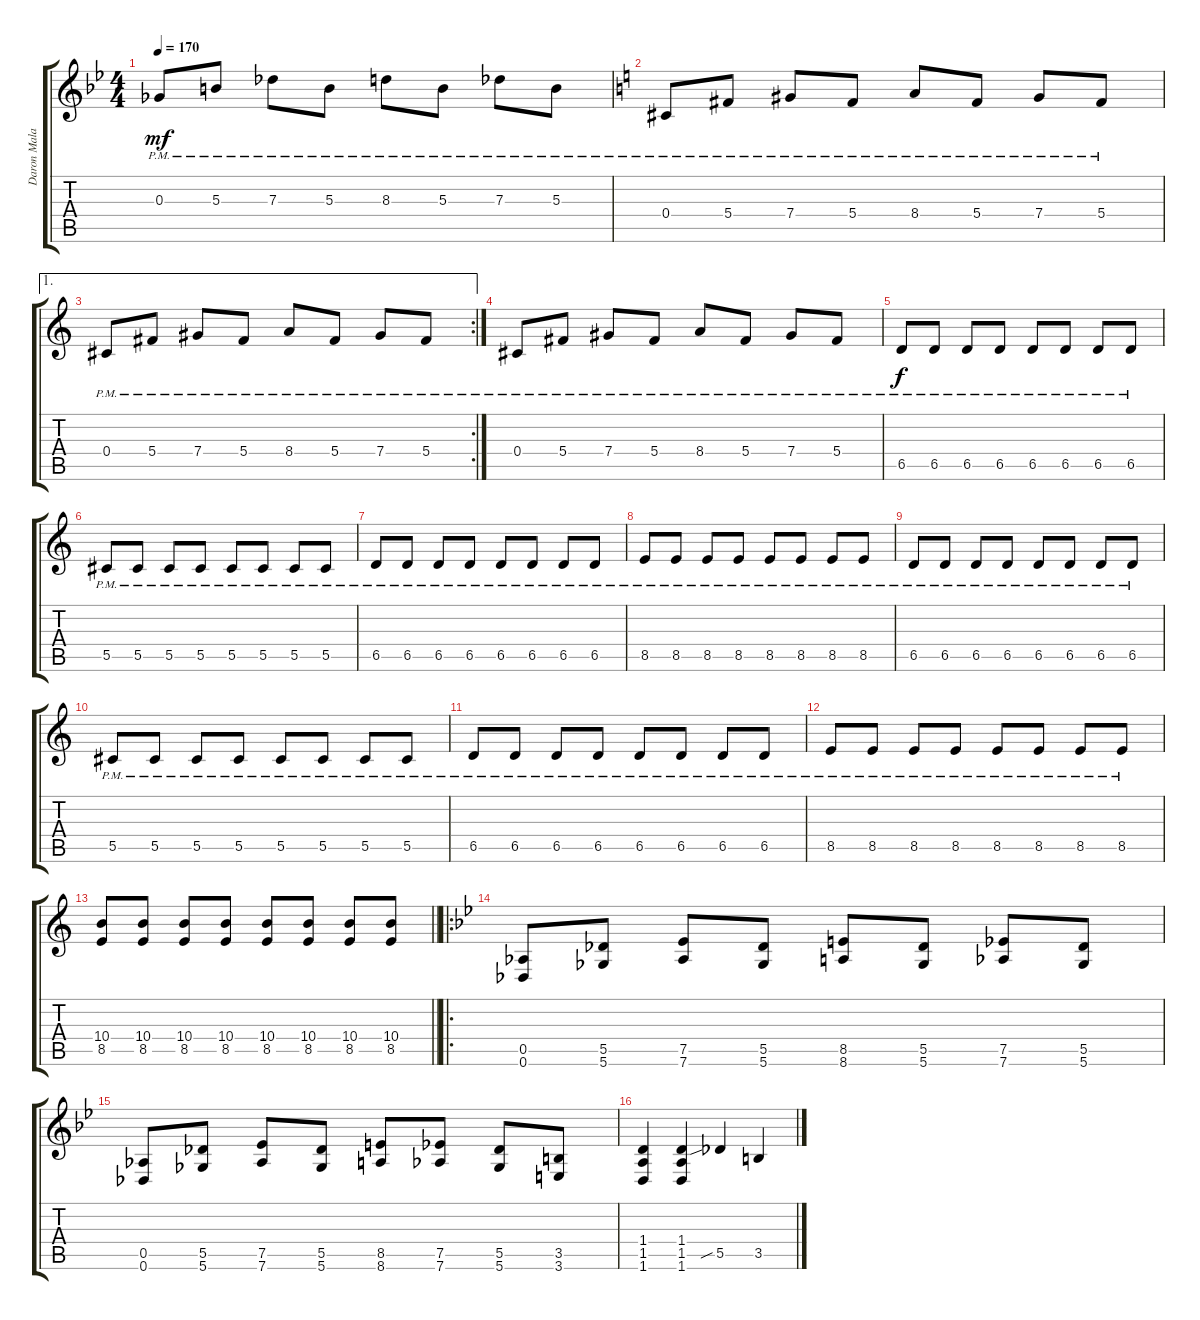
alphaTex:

\track ("Daron Malakian" "Daron Mala") {instrument distortionguitar}
\staff {score tabs}
\tuning (Eb4 Bb3 Gb3 Db3 Ab2 Db2) {hide}
\ts (4 4)
\tempo 170
\clef g2
\ks gminor
0.3{pm}.8{dy mf} 5.3{pm}.8 7.3{pm}.8 5.3{pm}.8 8.3{pm}.8 5.3{pm}.8 7.3{pm}.8 5.3{pm}.8 |
\ks c
0.4{pm}.8 5.4{pm}.8 7.4{pm}.8 5.4{pm}.8 8.4{pm}.8 5.4{pm}.8 7.4{pm}.8 5.4{pm}.8 |
\ae 1
\rc 2
0.4{pm}.8 5.4{pm}.8 7.4{pm}.8 5.4{pm}.8 8.4{pm}.8 5.4{pm}.8 7.4{pm}.8 5.4{pm}.8 |
0.4{pm}.8 5.4{pm}.8 7.4{pm}.8 5.4{pm}.8 8.4{pm}.8 5.4{pm}.8 7.4{pm}.8 5.4{pm}.8 |
6.5{pm}.8{dy f} 6.5{pm}.8 6.5{pm}.8 6.5{pm}.8 6.5{pm}.8 6.5{pm}.8 6.5{pm}.8 6.5{pm}.8 |
5.5{pm}.8 5.5{pm}.8 5.5{pm}.8 5.5{pm}.8 5.5{pm}.8 5.5{pm}.8 5.5{pm}.8 5.5{pm}.8 |
6.5{pm}.8 6.5{pm}.8 6.5{pm}.8 6.5{pm}.8 6.5{pm}.8 6.5{pm}.8 6.5{pm}.8 6.5{pm}.8 |
8.5{pm}.8 8.5{pm}.8 8.5{pm}.8 8.5{pm}.8 8.5{pm}.8 8.5{pm}.8 8.5{pm}.8 8.5{pm}.8 |
6.5{pm}.8 6.5{pm}.8 6.5{pm}.8 6.5{pm}.8 6.5{pm}.8 6.5{pm}.8 6.5{pm}.8 6.5{pm}.8 |
5.5{pm}.8 5.5{pm}.8 5.5{pm}.8 5.5{pm}.8 5.5{pm}.8 5.5{pm}.8 5.5{pm}.8 5.5{pm}.8 |
6.5{pm}.8 6.5{pm}.8 6.5{pm}.8 6.5{pm}.8 6.5{pm}.8 6.5{pm}.8 6.5{pm}.8 6.5{pm}.8 |
8.5{pm}.8 8.5{pm}.8 8.5{pm}.8 8.5{pm}.8 8.5{pm}.8 8.5{pm}.8 8.5{pm}.8 8.5{pm}.8 |
\barLineRight lightlight
(10.4 8.5).8 (10.4 8.5).8 (10.4 8.5).8 (10.4 8.5).8 (10.4 8.5).8 (10.4 8.5).8 (10.4 8.5).8 (10.4 8.5).8 |
\ro
\ks gminor
(0.5 0.6).8 (5.5 5.6).8 (7.5 7.6).8 (5.5 5.6).8 (8.5 8.6).8 (5.5 5.6).8 (7.5 7.6).8 (5.5 5.6).8 |
(0.5 0.6).8 (5.5 5.6).8 (7.5 7.6).8 (5.5 5.6).8 (8.5 8.6).8 (7.5 7.6).8 (5.5 5.6).8 (3.5 3.6).8 |
(1.4 1.5 1.6).4 (1.4 1.5 1.6).4 5.5{sib}.4 3.5.4
